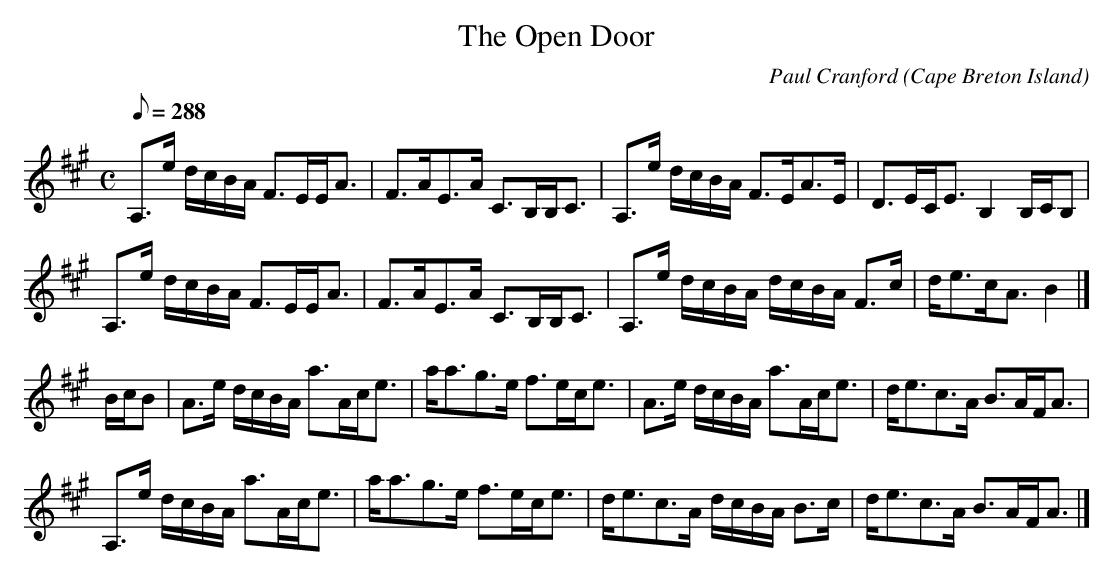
X:1
T:The Open Door
C:Paul Cranford
O:Cape Breton Island
L:1/8
Q:288
L:1/8
M:C
K:A
A,>e d/c/B/A/ F>EE<A|F>AE>A C>B,B,<C|A,>e d/c/B/A/ F>EA>E|D>EC<E B,2 B,/C/B,|
A,>e d/c/B/A/ F>EE<A|F>AE>A C>B,B,<C|A,>e d/c/B/A/ d/c/B/A/ F>c|d<ec<A B2|]
B/c/B|A>e d/c/B/A/ a>Ac<e|a<ag>e f>ec<e|A>e d/c/B/A/ a>Ac<e|d<ec>A B>AF<A|
A,>e d/c/B/A/ a>Ac<e|a<ag>e f>ec<e|d<ec>A d/c/B/A/ B>c|d<ec>A B>AF<A|]
